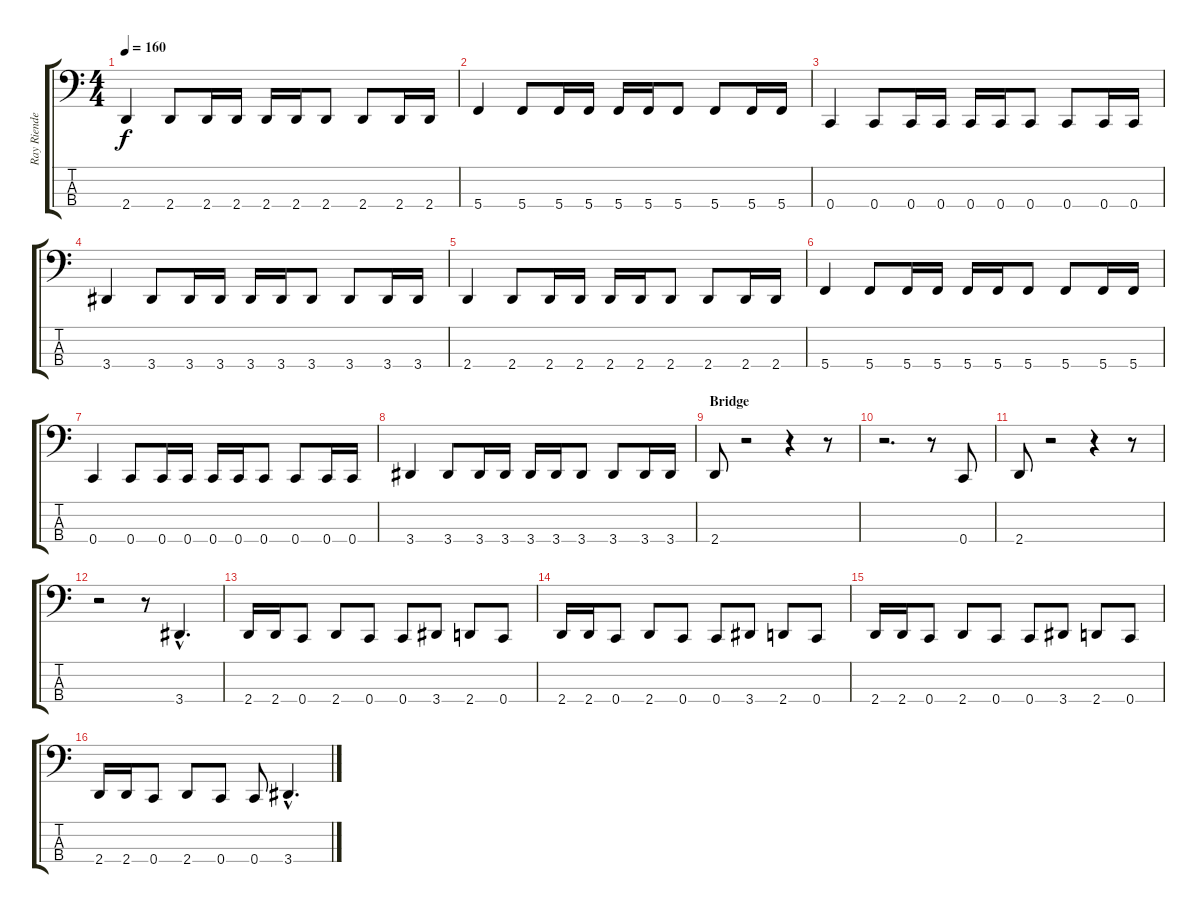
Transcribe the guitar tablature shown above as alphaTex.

\track ("Ray Riendeau" "Ray Riende") {instrument electricbassfinger}
\staff {score tabs}
\tuning (F2 C2 G1 C1) {hide}
\ts (4 4)
\tempo 160
\clef f4
\ks c
2.4.4{dy f} 2.4.8 2.4.16 2.4.16 2.4.16 2.4.16 2.4.8 2.4.8 2.4.16 2.4.16 |
5.4.4 5.4.8 5.4.16 5.4.16 5.4.16 5.4.16 5.4.8 5.4.8 5.4.16 5.4.16 |
0.4.4 0.4.8 0.4.16 0.4.16 0.4.16 0.4.16 0.4.8 0.4.8 0.4.16 0.4.16 |
3.4.4 3.4.8 3.4.16 3.4.16 3.4.16 3.4.16 3.4.8 3.4.8 3.4.16 3.4.16 |
2.4.4 2.4.8 2.4.16 2.4.16 2.4.16 2.4.16 2.4.8 2.4.8 2.4.16 2.4.16 |
5.4.4 5.4.8 5.4.16 5.4.16 5.4.16 5.4.16 5.4.8 5.4.8 5.4.16 5.4.16 |
0.4.4 0.4.8 0.4.16 0.4.16 0.4.16 0.4.16 0.4.8 0.4.8 0.4.16 0.4.16 |
3.4.4 3.4.8 3.4.16 3.4.16 3.4.16 3.4.16 3.4.8 3.4.8 3.4.16 3.4.16 |
\section ("" "Bridge")
2.4.8 r.2 r.4 r.8 |
r.2{d} r.8 0.4.8 |
2.4.8 r.2 r.4 r.8 |
r.2 r.8 3.4{hac}.4{d} |
2.4.16 2.4.16 0.4.8 2.4.8 0.4.8 0.4.8 3.4.8 2.4.8 0.4.8 |
2.4.16 2.4.16 0.4.8 2.4.8 0.4.8 0.4.8 3.4.8 2.4.8 0.4.8 |
2.4.16 2.4.16 0.4.8 2.4.8 0.4.8 0.4.8 3.4.8 2.4.8 0.4.8 |
2.4.16 2.4.16 0.4.8 2.4.8 0.4.8 0.4.8 3.4{hac}.4{d}
